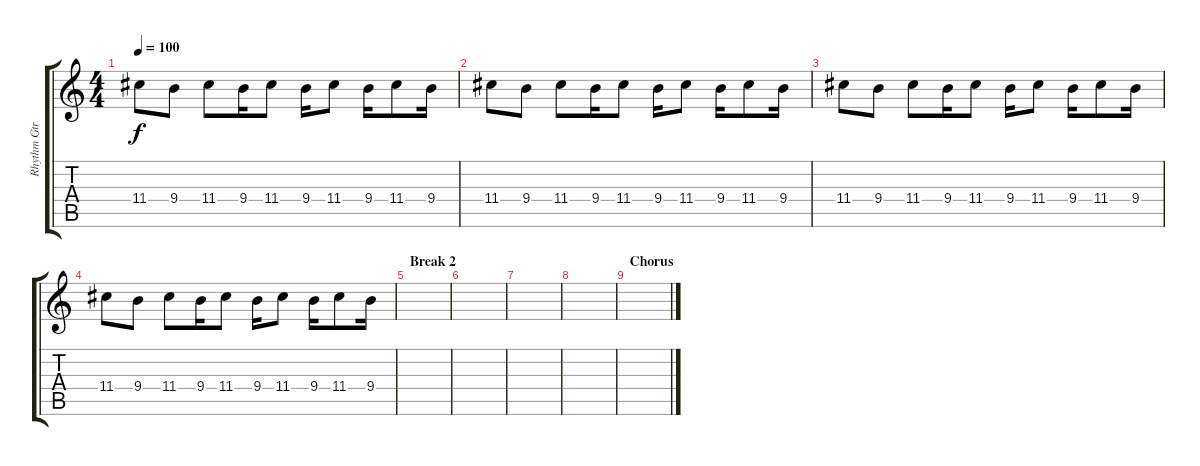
\track ("Rhythm Gtr." "Rhythm Gtr") {instrument overdrivenguitar}
\staff {score tabs}
\tuning (E4 B3 G3 D3 A2 E2) {hide}
\ts (4 4)
\tempo 100
\clef g2
\ks c
11.4.8{dy f} 9.4.8 11.4.8 9.4.16 11.4.8 9.4.16 11.4.8 9.4.16 11.4.8 9.4.16 |
11.4.8 9.4.8 11.4.8 9.4.16 11.4.8 9.4.16 11.4.8 9.4.16 11.4.8 9.4.16 |
11.4.8 9.4.8 11.4.8 9.4.16 11.4.8 9.4.16 11.4.8 9.4.16 11.4.8 9.4.16 |
11.4.8 9.4.8 11.4.8 9.4.16 11.4.8 9.4.16 11.4.8 9.4.16 11.4.8 9.4.16 |
\section ("" "Break 2")
|
|
|
|
\section ("" "Chorus")
